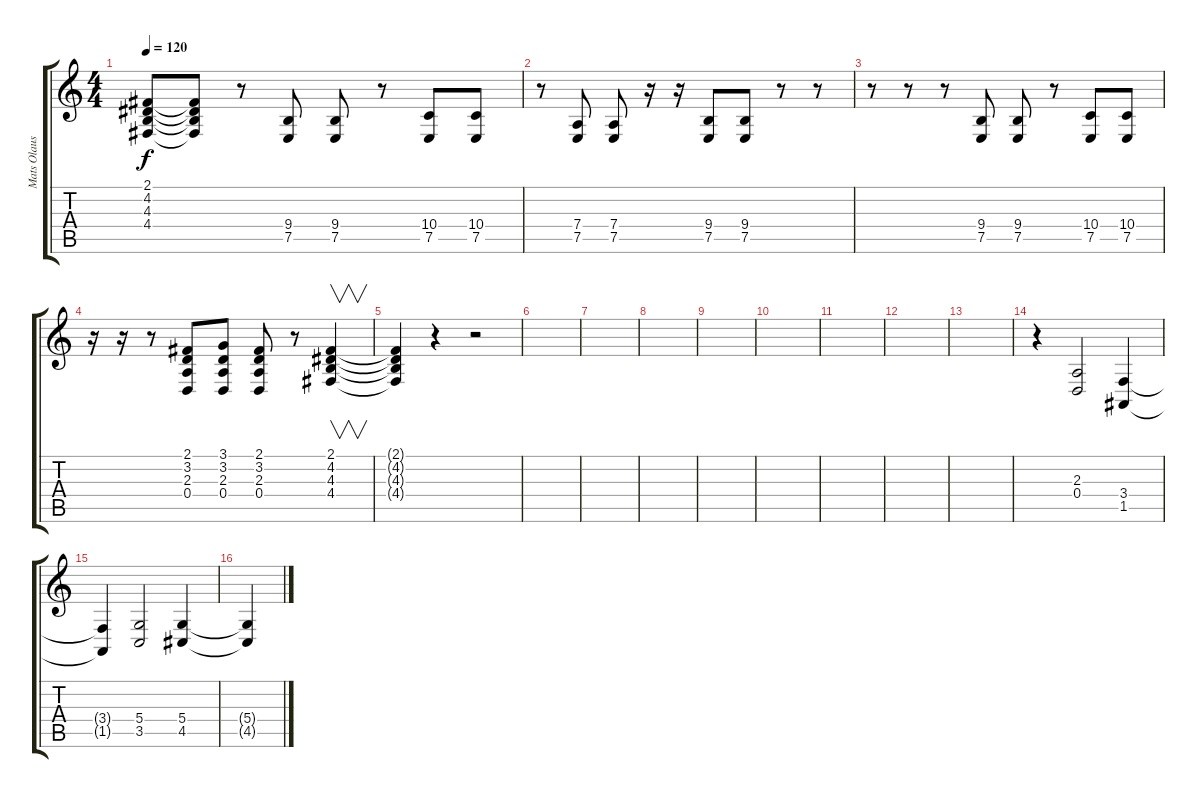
\track ("Mats Olausson" "Mats Olaus") {instrument violin}
\staff {score tabs}
\tuning (E4 B3 G3 D3 A2 E2) {hide}
\ts (4 4)
\tempo 120
\clef g2
\ks c
(2.1{t} 4.2{t} 4.3{t} 4.4{t}).8{dy f} (2.1{t} 4.2{t} 4.3{t} 4.4{t}).8 r.8 (9.4 7.5).8 (9.4 7.5).8 r.8 (10.4 7.5).8 (10.4 7.5).8 |
r.8 (7.4 7.5).8 (7.4 7.5).8 r.16 r.16 (9.4 7.5).8 (9.4 7.5).8 r.8 r.8 |
r.8 r.8 r.8 (9.4 7.5).8 (9.4 7.5).8 r.8 (10.4 7.5).8 (10.4 7.5).8 |
r.16 r.16 r.8 (2.1 3.2 2.3 0.4).8 (3.1 3.2 2.3 0.4).8 (2.1 3.2 2.3 0.4).8 r.8 (2.1 4.2 4.3 4.4).4{v} |
(2.1{t} 4.2{t} 4.3{t} 4.4{t}).4 r.4 r.2 |
|
|
|
|
|
|
|
|
r.4{instrument fx4atmosphere} (2.3 0.4).2 (3.4 1.5).4 |
(3.4{t} 1.5{t}).4 (5.4 3.5).2 (5.4 4.5).4 |
(5.4{t} 4.5{t}).4
